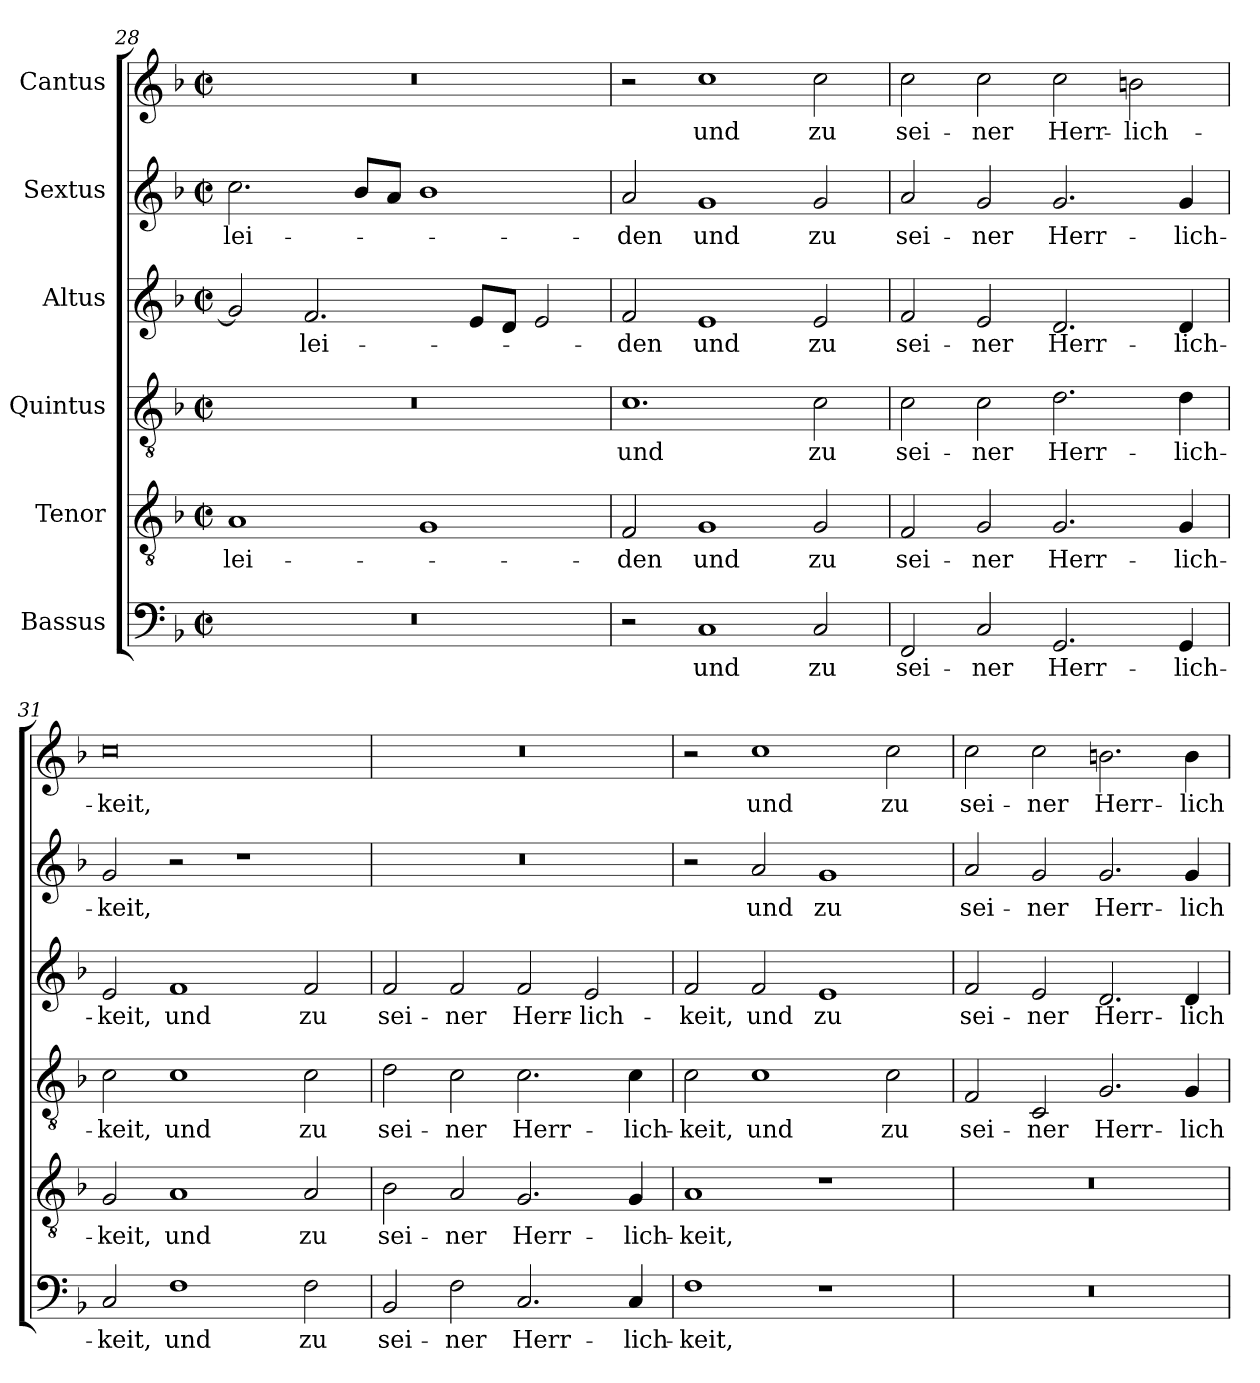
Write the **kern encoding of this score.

**kern	**text	**kern	**text	**kern	**text	**kern	**text	**kern	**text	**kern	**text
*part6	*part6	*part5	*part5	*part4	*part4	*part3	*part3	*part2	*part2	*part1	*part1
*staff6	*staff6	*staff5	*staff5	*staff4	*staff4	*staff3	*staff3	*staff2	*staff2	*staff1	*staff1
*I"Bassus	*	*I"Tenor	*	*I"Quintus	*	*I"Altus	*	*I"Sextus	*	*I"Cantus	*
*clefF4	*	*clefGv2	*	*clefGv2	*	*clefG2	*	*clefG2	*	*clefG2	*
*k[b-]	*	*k[b-]	*	*k[b-]	*	*k[b-]	*	*k[b-]	*	*k[b-]	*
*M4/2	*	*M4/2	*	*M4/2	*	*M4/2	*	*M4/2	*	*M4/2	*
*met(c|)	*	*met(c|)	*	*met(c|)	*	*met(c|)	*	*met(c|)	*	*met(c|)	*
=28	=28	=28	=28	=28	=28	=28	=28	=28	=28	=28	=28
!	!	!	!LO:LY:b	!	!	!	!	!	!LO:LY:b	!	!
0r	.	1A	lei-	0r	.	2g/]	.	2.cc\	lei-	0r	.
!	!	!	!	!	!	!	!LO:LY:b	!	!	!	!
.	.	.	.	.	.	2.f/	lei-	.	.	.	.
.	.	.	.	.	.	.	.	8b-/L	.	.	.
.	.	.	.	.	.	.	.	8a/J	.	.	.
.	.	1G	.	.	.	.	.	1b-	.	.	.
.	.	.	.	.	.	8e/L	.	.	.	.	.
.	.	.	.	.	.	8d/J	.	.	.	.	.
.	.	.	.	.	.	2e/	.	.	.	.	.
=29	=29	=29	=29	=29	=29	=29	=29	=29	=29	=29	=29
!	!	!	!LO:LY:b	!	!LO:LY:b	!	!LO:LY:b	!	!LO:LY:b	!	!
2r	.	2F/	-den	1.c	und	2f/	-den	2a/	-den	2r	.
!	!LO:LY:b	!	!LO:LY:b	!	!	!	!LO:LY:b	!	!LO:LY:b	!	!LO:LY:b
1C	und	1G	und	.	.	1e	und	1g	und	1cc	und
!	!LO:LY:b	!	!LO:LY:b	!	!LO:LY:b	!	!LO:LY:b	!	!LO:LY:b	!	!LO:LY:b
2C/	zu	2G/	zu	2c\	zu	2e/	zu	2g/	zu	2cc\	zu
=30	=30	=30	=30	=30	=30	=30	=30	=30	=30	=30	=30
!	!LO:LY:b	!	!LO:LY:b	!	!LO:LY:b	!	!LO:LY:b	!	!LO:LY:b	!	!LO:LY:b
2FF/	sei-	2F/	sei-	2c\	sei-	2f/	sei-	2a/	sei-	2cc\	sei-
!	!LO:LY:b	!	!LO:LY:b	!	!LO:LY:b	!	!LO:LY:b	!	!LO:LY:b	!	!LO:LY:b
2C/	-ner	2G/	-ner	2c\	-ner	2e/	-ner	2g/	-ner	2cc\	-ner
!	!LO:LY:b	!	!LO:LY:b	!	!LO:LY:b	!	!LO:LY:b	!	!LO:LY:b	!	!LO:LY:b
2.GG/	Herr-	2.G/	Herr-	2.d\	Herr-	2.d/	Herr-	2.g/	Herr-	2cc\	Herr-
!	!	!	!	!	!	!	!	!	!	!	!LO:LY:b
.	.	.	.	.	.	.	.	.	.	2bn\	-lich-
!	!LO:LY:b	!	!LO:LY:b	!	!LO:LY:b	!	!LO:LY:b	!	!LO:LY:b	!	!
4GG/	-lich-	4G/	-lich-	4d\	-lich-	4d/	-lich-	4g/	-lich-	.	.
!!LO:LB:g=z
=31	=31	=31	=31	=31	=31	=31	=31	=31	=31	=31	=31
!	!LO:LY:b	!	!LO:LY:b	!	!LO:LY:b	!	!LO:LY:b	!	!LO:LY:b	!	!LO:LY:b
2C/	-keit,	2G/	-keit,	2c\	-keit,	2e/	-keit,	2g/	-keit,	0cc	-keit,
!	!LO:LY:b	!	!LO:LY:b	!	!LO:LY:b	!	!LO:LY:b	!	!	!	!
1F	und	1A	und	1c	und	1f	und	2r	.	.	.
.	.	.	.	.	.	.	.	1r	.	.	.
!	!LO:LY:b	!	!LO:LY:b	!	!LO:LY:b	!	!LO:LY:b	!	!	!	!
2F\	zu	2A/	zu	2c\	zu	2f/	zu	.	.	.	.
=32	=32	=32	=32	=32	=32	=32	=32	=32	=32	=32	=32
!	!LO:LY:b	!	!LO:LY:b	!	!LO:LY:b	!	!LO:LY:b	!	!	!	!
2BB-/	sei-	2B-\	sei-	2d\	sei-	2f/	sei-	0r	.	0r	.
!	!LO:LY:b	!	!LO:LY:b	!	!LO:LY:b	!	!LO:LY:b	!	!	!	!
2F\	-ner	2A/	-ner	2c\	-ner	2f/	-ner	.	.	.	.
!	!LO:LY:b	!	!LO:LY:b	!	!LO:LY:b	!	!LO:LY:b	!	!	!	!
2.C/	Herr-	2.G/	Herr-	2.c\	Herr-	2f/	Herr-	.	.	.	.
!	!	!	!	!	!	!	!LO:LY:b	!	!	!	!
.	.	.	.	.	.	2e/	-lich-	.	.	.	.
!	!LO:LY:b	!	!LO:LY:b	!	!LO:LY:b	!	!	!	!	!	!
4C/	-lich-	4G/	-lich-	4c\	-lich-	.	.	.	.	.	.
=33	=33	=33	=33	=33	=33	=33	=33	=33	=33	=33	=33
!	!LO:LY:b	!	!LO:LY:b	!	!LO:LY:b	!	!LO:LY:b	!	!	!	!
1F	-keit,	1A	-keit,	2c\	-keit,	2f/	-keit,	2r	.	2r	.
!	!	!	!	!	!LO:LY:b	!	!LO:LY:b	!	!LO:LY:b	!	!LO:LY:b
.	.	.	.	1c	und	2f/	und	2a/	und	1cc	und
!	!	!	!	!	!	!	!LO:LY:b	!	!LO:LY:b	!	!
1r	.	1r	.	.	.	1e	zu	1g	zu	.	.
!	!	!	!	!	!LO:LY:b	!	!	!	!	!	!LO:LY:b
.	.	.	.	2c\	zu	.	.	.	.	2cc\	zu
=34	=34	=34	=34	=34	=34	=34	=34	=34	=34	=34	=34
!	!	!	!	!	!LO:LY:b	!	!LO:LY:b	!	!LO:LY:b	!	!LO:LY:b
0r	.	0r	.	2F/	sei-	2f/	sei-	2a/	sei-	2cc\	sei-
!	!	!	!	!	!LO:LY:b	!	!LO:LY:b	!	!LO:LY:b	!	!LO:LY:b
.	.	.	.	2C/	-ner	2e/	-ner	2g/	-ner	2cc\	-ner
!	!	!	!	!	!LO:LY:b	!	!LO:LY:b	!	!LO:LY:b	!	!LO:LY:b
.	.	.	.	2.G/	Herr-	2.d/	Herr-	2.g/	Herr-	2.bn\	Herr-
!	!	!	!	!	!LO:LY:b	!	!LO:LY:b	!	!LO:LY:b	!	!LO:LY:b
.	.	.	.	4G/	-lich-	4d/	-lich-	4g/	-lich-	4b\	-lich-
=	=	=	=	=	=	=	=	=	=	=	=
*-	*-	*-	*-	*-	*-	*-	*-	*-	*-	*-	*-
